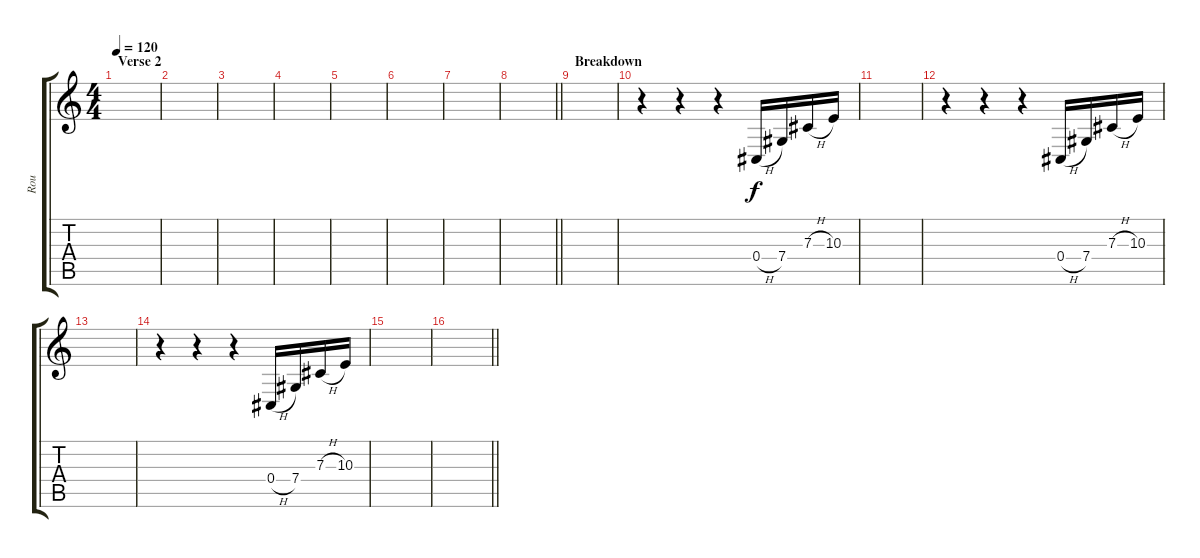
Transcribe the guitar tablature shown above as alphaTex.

\track ("Rou" "Rou") {instrument lead2sawtooth}
\staff {score tabs}
\tuning (Eb4 Bb3 Gb3 Db3 Ab2 Db2) {hide}
\ts (4 4)
\section ("" "Verse 2")
\tempo 120
\clef g2
\ks c
|
|
|
|
|
|
|
\barLineRight lightlight
|
\section ("" "Breakdown")
|
r.4 r.4 r.4 0.4{h}.16 7.4.16 7.3{h}.16 10.3.16 |
|
r.4 r.4 r.4 0.4{h}.16 7.4.16 7.3{h}.16 10.3.16 |
|
r.4 r.4 r.4 0.4{h}.16 7.4.16 7.3{h}.16 10.3.16 |
|
\barLineRight lightlight
